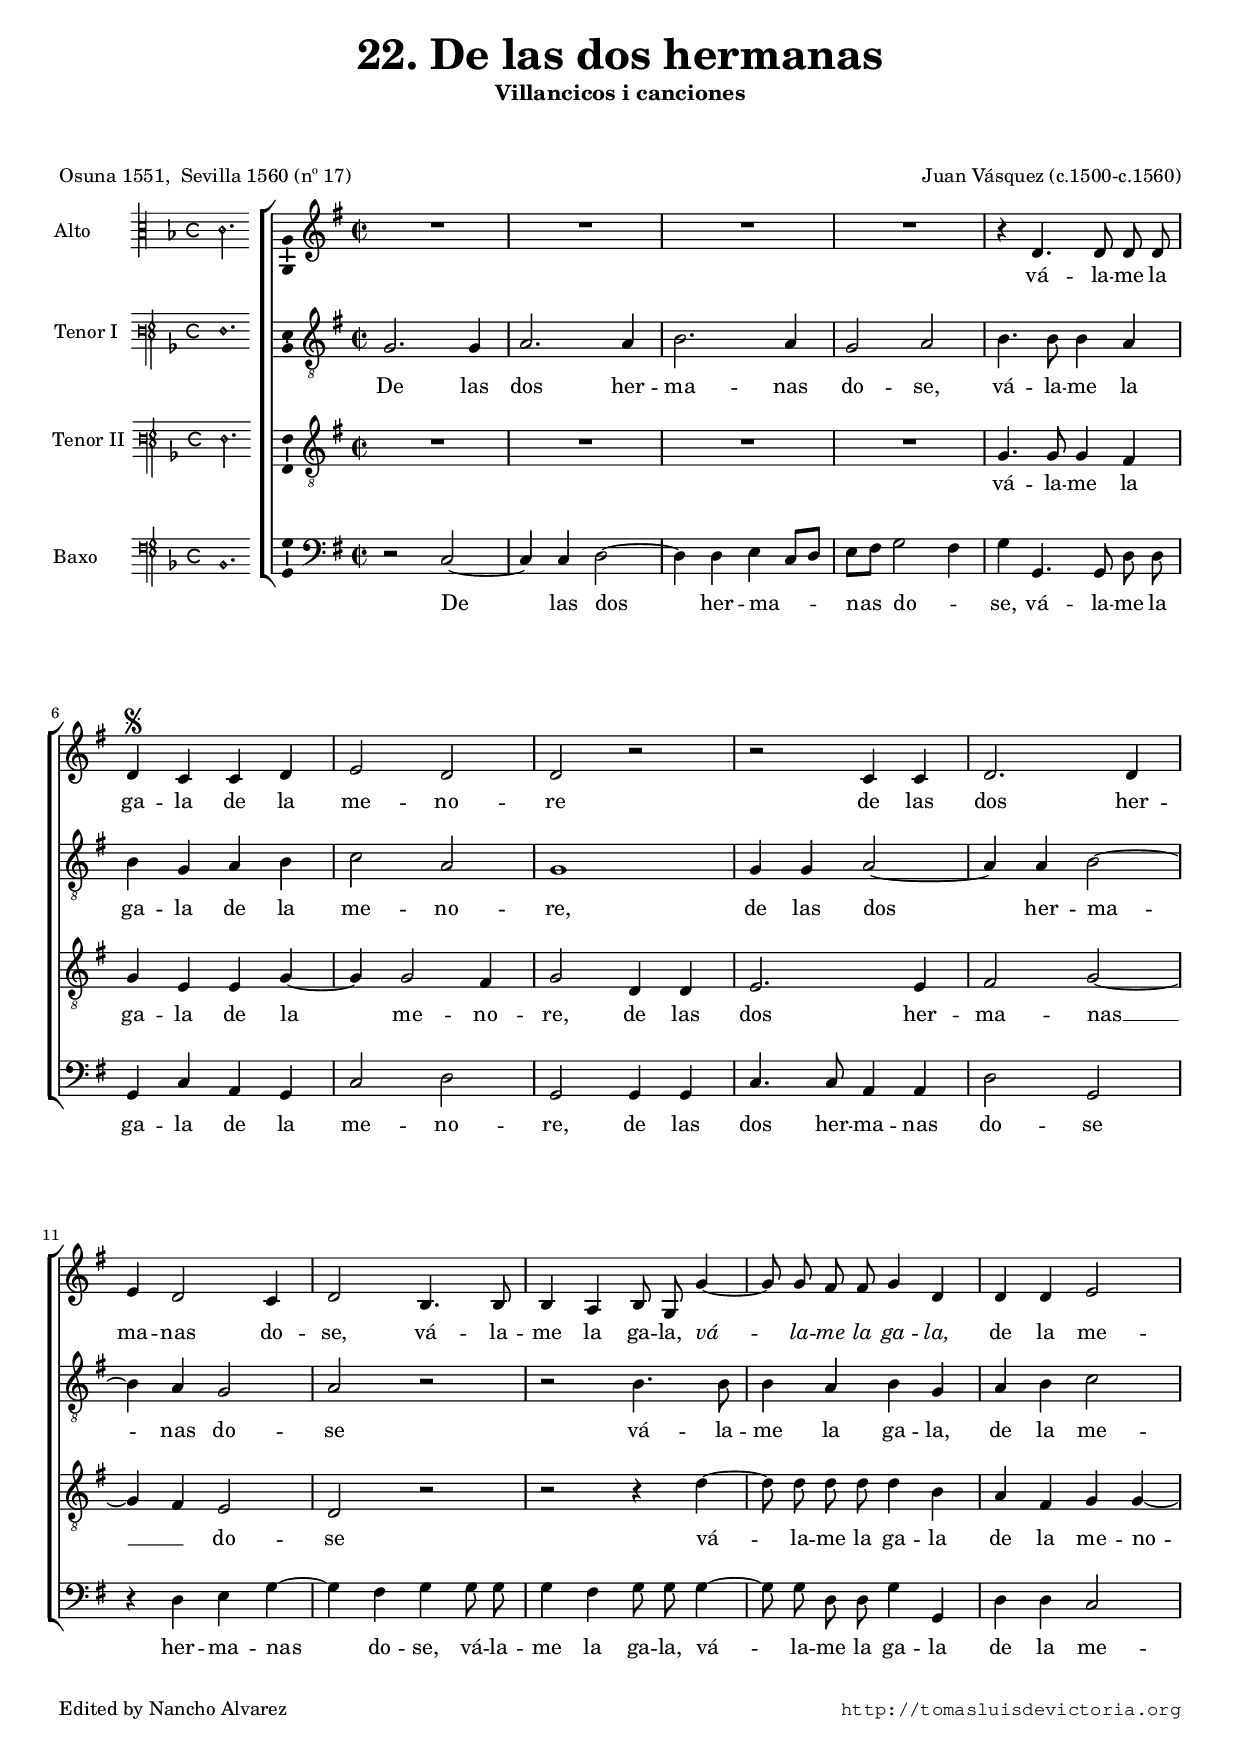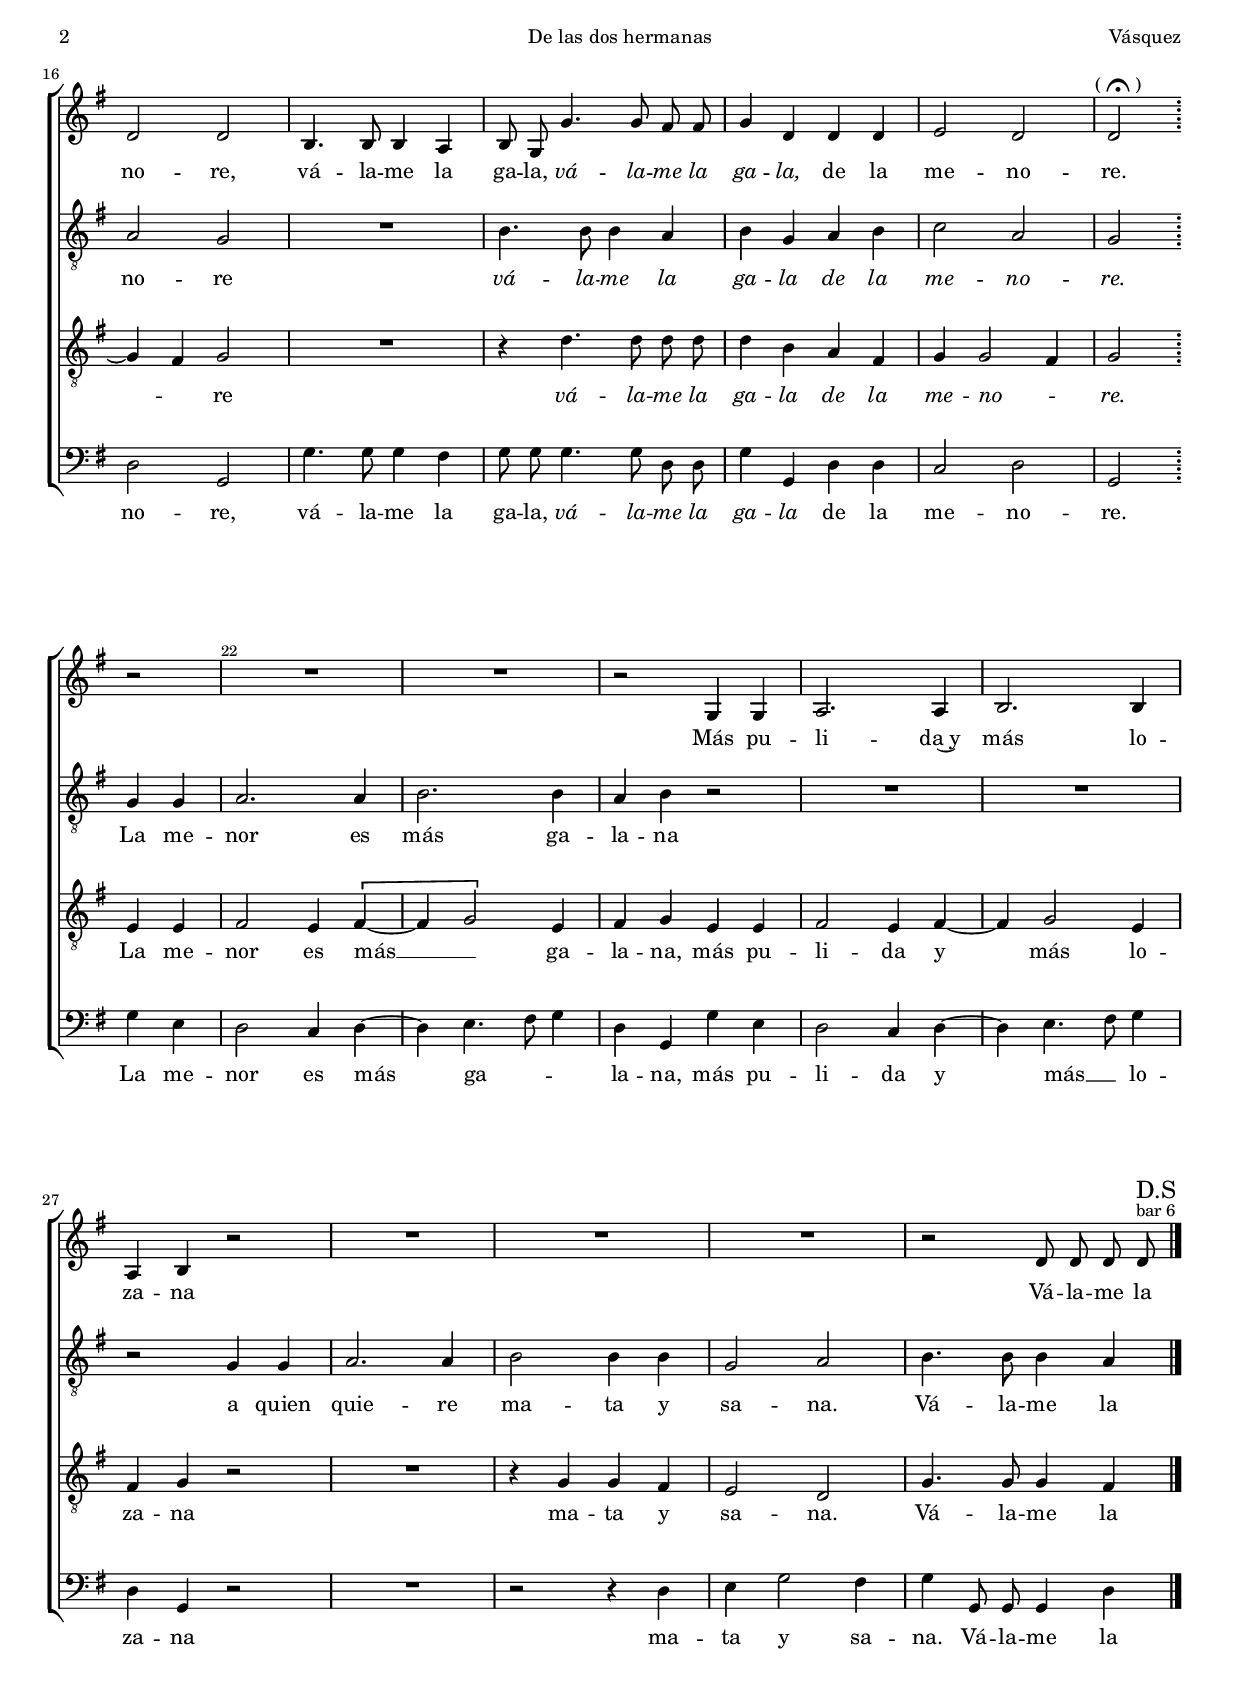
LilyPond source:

\version "2.18.0"

#(set-default-paper-size "a4")
#(set-global-staff-size 16.6)
#(ly:set-option 'point-and-click #f)
%mobile -s15.5 -i4.5 -ball

italicas=\override LyricText.font-shape = #'italic
rectas=\override LyricText.font-shape = #'upright
ss=\once \set suggestAccidentals = ##t
incipitwidth = 20
mtempo={\tempo 4 = 100}
mtempob={\tempo 4 = 50}

htitle="De las dos hermanas"
hcomposer="Vásquez"

\header {
	title=\markup{\fontsize #3 "22. De las dos hermanas"}
	subtitle="Villancicos i canciones"
	subsubtitle=\markup{\null \vspace #2 }
	composer="Juan Vásquez (c.1500-c.1560)"
        pdfauthor=\composer
	%opus="(-)"
	poet=\markup{"Osuna 1551,  Sevilla 1560 (nº 17)"} % Villancicos i canciones de Iuan Vasquez a tres y a cuatro. Impreso por Juan de León
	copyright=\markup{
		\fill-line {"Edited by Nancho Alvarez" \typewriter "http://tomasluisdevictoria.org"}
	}
%	tagline=""
}

global={\key f \major \time 2/2 \skip 1*31
	\bar "|."
}


cantus=\relative c'{
	R1*4
	r4 c4. c8 c c
	s4*0^\segno
	c4 bes bes c
	d2 c
	c r
	r bes4 bes
	c2. c4
	d c2 bes4
	c2 a4. a8
	a4 g a8 f f'4 ~
	f8 f e e f4 c
	c c d2
	c c
	a4. a8 a4 g
	a8 f f'4. f8 e e
	f4 c c c
	d2 c
	\once \override TextScript.X-offset = #-1.5
	s4*0^\markup{"(" \musicglyph #"scripts.ufermata" ")"}
	c2 \bar ";" \break r
        \once \override Score.BarNumber.padding = #0
        \once \override Score.BarNumber.break-visibility = #all-visible
	R1*2
	r2 f,4 f 
	g2. g4
	a2. a4
	g a r2
	R1*3
	r2 c8 c c c
	\override Score.RehearsalMark.self-alignment-X=#right
	\mark \markup{\column{"D.S" \fontsize #-3 "bar 6"}}
}

altus=\relative c{
	f2. f4
	g2. g4
	a2. g4
	f2 g2
	a4. a8 a4 g
	a f g a
	bes2 g
	f1
	f4 f g2 ~
	g4 g a2 ~
	a4 g f2
	g2 r
	r a4. a8
	a4 g a f
	g a bes2
	g f
	R1
	a4. a8 a4 g
	a f g a
	bes2 g
	f f4 f
	g2. g4
	a2. a4
	g a r2
	R1*2
	r2 f4 f
	g2. g4 
	a2 a4 a
	f2 g
	a4. a8 a4 g
}

tenor=\relative c{
	R1*4
	f4. f8 f4 e
	f d d f ~
	f f2 e4
	f2 c4 c
	d2. d4
	e2 f ~
	f4 e d2
	c2 r
	r2 r4 c' ~
	c8 c c c c4 a
	g e f f ~
	f e f2
	R1
	r4 c'4. c8 c c
	c4 a g e
	f f2 e4
	f2 d4 d
	e2 d4 \[e ~
	e f2\] d4
	e f d d
	e2 d4 e4 ~
	e f2 d4
	e f r2
	R1
	r4 f f e
	d2 c
	f4. f8 f4 e
}

bassus=\relative c{
	r2 bes2 ~
	bes4 bes c2 ~
	c4 c d bes8[ c]
	d[ e] f2 e4
	f f,4. f8 c' c
	f,4 bes g f
	bes2 c
	f, f4 f
	bes4. bes8 g4 g
	c2 f,
	r4 c' d f ~
	f e f f8 f
	f4 e f8 f f4 ~
	f8 f c c f4 f,
	c' c bes2
	c f,
	f'4. f8 f4 e
	f8 f f4. f8 c c
	f4 f, c' c
	bes2 c
	f, f'4 d
	c2 bes4 c ~
	c d4. e8 f4
	c f, f' d
	c2 bes4 c ~
	c d4. e8 f4
	c f, r2
	R1
	r2 r4 c'
	d4 f2 e4
	f4 f,8 f f4 c'
	
}

textocantus=\lyricmode{
vá -- la -- me la ga -- la
de la me -- no -- re
de las dos her -- ma -- nas do -- se,
vá -- la -- me la ga -- la,
\italicas
vá -- la -- me la ga -- la,
\rectas
de la me -- no -- re,
vá -- la -- me la ga -- la,
\italicas
vá -- la -- me la ga -- la,
\rectas
de la me -- no -- re.
Más pu -- li -- da~y más lo -- za -- na
Vá -- la -- me la
}

textoaltus=\lyricmode{
De las dos her -- ma -- nas do -- se,
vá -- la -- me la ga -- la 
de la me -- no -- re,
de las dos her -- ma -- nas do -- se
vá -- la -- me la ga -- la,
de la me -- no -- re
\italicas
vá -- la -- me la ga -- la
de la me -- no -- re.
\rectas
La me -- nor es más ga -- la -- na
a quien quie -- re ma -- ta y sa -- na.
Vá -- la -- me la
}

textotenor=\lyricmode{
vá -- la -- me la ga -- la
de la me -- no -- re,
de las dos her -- ma -- nas __ _ do -- se
vá -- la -- me la ga -- la
de la me -- no -- _ re
\italicas
vá -- la -- me la ga -- la
de la me -- no -- _ re.
\rectas
La me -- nor es más __ _ ga -- la -- na,
más pu -- li -- da y
más lo -- za -- na
ma -- ta y sa -- na.
Vá -- la -- me la
}

textobassus=\lyricmode{
De las dos her -- ma -- _ nas do -- _ se,
vá -- la -- me la ga -- la
de la me -- no -- re,
de las dos her -- ma -- nas do -- se
her -- ma -- nas do -- se,
vá -- la -- me la ga -- la,
vá -- la -- me la ga -- la
de la me -- no -- re,
vá -- la -- me la ga -- la,
\italicas
vá -- la -- me la ga -- la
\rectas
de la me -- no -- re.
La me -- nor es más ga -- _ _ la -- na,
más pu -- li -- da y más __ _ lo -- za -- na
ma -- ta y sa -- na.
Vá -- la -- me la
}


incipitcantus=\markup{
	\score{
		{ 
		\set Staff.instrumentName="Alto       " % tiple
		\override NoteHead.style = #'neomensural
		\override Staff.TimeSignature.style = #'neomensural
		\cadenzaOn 
		\clef "petrucci-c3"
		\key f \major
		\time 4/4
                c'2.*2
		} 

	\layout { line-width=\incipitwidth indent = 0 }
	}
}

incipitaltus=\markup{
	\score{
		{ 
		\set Staff.instrumentName="Tenor I  "
		\override NoteHead.style = #'neomensural 
		\override Staff.TimeSignature.style = #'neomensural
		\cadenzaOn 
		\clef "petrucci-f3"
		\key f \major
		\time 4/4
                f1.
		} 
	\layout { line-width=\incipitwidth indent = 0 }
	}
}


incipittenor=\markup{
	\score{
		{ 
		\set Staff.instrumentName="Tenor II "
		\override NoteHead.style = #'neomensural 
		\override Staff.TimeSignature.style = #'neomensural
		\cadenzaOn 
		\clef "petrucci-f3"
		\key f \major
		\time 4/4
                f2.*2
		} 
	\layout { line-width=\incipitwidth indent=0 }
	}
}

incipitbassus=\markup{
	\score{
		{ 
		\set Staff.instrumentName="Baxo      "
		\override NoteHead.style = #'neomensural
		\override Staff.TimeSignature.style = #'neomensural
		\cadenzaOn 
		\clef "petrucci-f4"
		\key f \major
		\time 4/4
                bes,1.
		} 
	\layout { line-width=\incipitwidth indent = 0 }
	}
}

%\layout {
%       \context {\Voice
%               \remove Ligature_bracket_engraver
%               \consists Mensural_ligature_engraver
%       }
%       line-width=\incipitwidth
%       indent = 0
%}

\score {\transpose c d{
\new ChoirStaff<<

	\new Staff <<\global
	\new Voice="v1" {
		\set Staff.instrumentName=\incipitcantus
		\clef "treble"
		\cantus }
	\new Lyrics \lyricsto "v1" {\textocantus }
	>>

	\new Staff <<\global
	\new Voice="v2" {
		\set Staff.instrumentName=\incipitaltus
		\clef "G_8"
		\altus }
	\new Lyrics \lyricsto "v2" {\textoaltus }
	>>
	
	\new Staff <<\global
	\new Voice="v3" {
		\set Staff.instrumentName=\incipittenor
		\clef "G_8"
		\tenor }
	\new Lyrics \lyricsto "v3" {\textotenor }
	>>

	\new Staff <<\global
	\new Voice="v4" {
		\set Staff.instrumentName=\incipitbassus
		\clef "bass"
		\bassus }
	\new Lyrics \lyricsto "v4" {\textobassus }
	>>
	
>>

	} % transpose

\layout{ 
	\context {\Lyrics 
		\override VerticalAxisGroup.staff-affinity = #UP
		\override VerticalAxisGroup.nonstaff-relatedstaff-spacing =
			#'((basic-distance . 0) (minimum-distance . 0) (padding . 1))
		\override LyricText.font-size = #1.2
		\override LyricHyphen.minimum-distance = #0.5
	}
	\context {\Score 
		tempoHideNote = ##t
		\override BarNumber.padding = #2 
	}
	\context {\Voice 
		%melismaBusyProperties = #'()
		autoBeaming = ##f
	}
	\context {\Staff 
                %\RemoveEmptyStaves
                %\override VerticalAxisGroup.remove-first = ##t
		\override VerticalAxisGroup.staff-staff-spacing =
			#'((basic-distance . 11) (minimum-distance . 0) (padding . 1))
		\consists Ambitus_engraver 
		\override LigatureBracket.padding = #1
	}
}

%\midi { \mtempo }

}


\paper{
	evenHeaderMarkup=\markup  \fill-line { \fromproperty #'page:page-number-string \htitle \hcomposer }
	oddHeaderMarkup= \markup  \fill-line { \on-the-fly #not-first-page \hcomposer \on-the-fly #not-first-page \htitle \on-the-fly #not-first-page \fromproperty #'page:page-number-string }
	%system-count=20
	%page-count = 8
	systems-per-page = 3
	ragged-last-bottom = ##f
	indent=3.6\cm
	system-system-spacing =
	#'((basic-distance . 20) (minimum-distance . 0) (padding . 5))
	top-system-spacing = % header
	#'((basic-distance . 8) (minimum-distance . 0) (padding . 0))
	last-bottom-spacing = % footer
	#'((basic-distance . 12) (minimum-distance . 0) (padding . 0))
	markup-system-spacing.padding = #1.5
}
